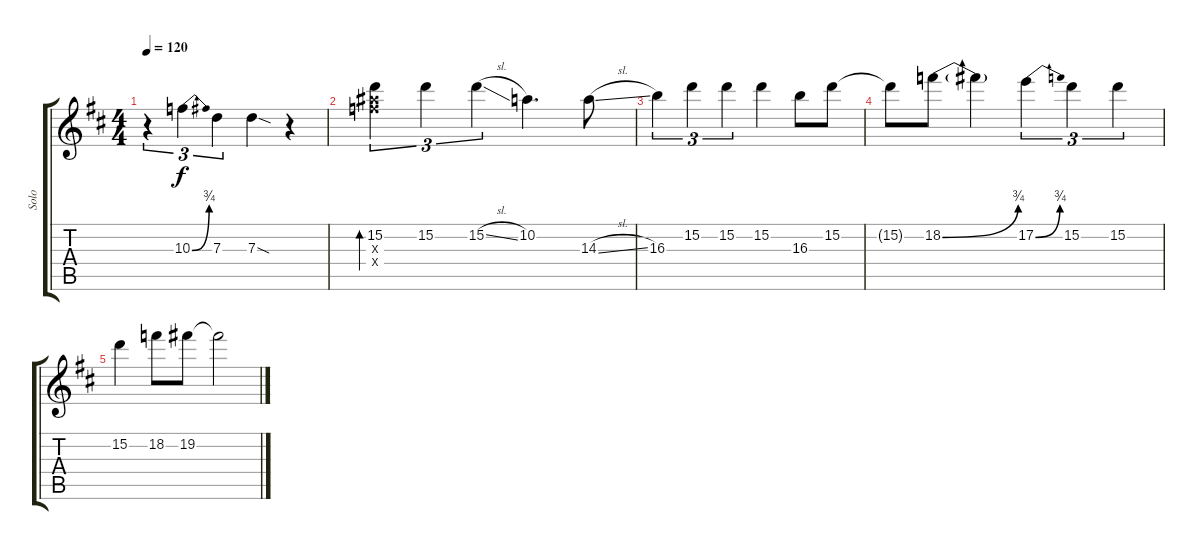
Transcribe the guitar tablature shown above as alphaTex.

\track ("Solo" "Solo") {instrument distortionguitar}
\staff {score tabs}
\tuning (E4 B3 G3 D3 A2 E2) {hide}
\ts (4 4)
\tempo 120
\clef g2
\ks d
r.4{tu (3 2) dy f} 10.3{be (bend 0 0 60 3)}.4{tu (3 2)} 7.3.4{tu (3 2)} 7.3{sod}.4 r.4 |
(15.2 15.3{x} 15.4{x}).4{tu (3 2) bd 240} 15.2.4{tu (3 2)} 15.2{sl}.4{tu (3 2)} 10.2.4{d} 14.3{sl}.8 |
16.3.4{tu (3 2)} 15.2.4{tu (3 2)} 15.2.4{tu (3 2)} 15.2.4 16.3.8 15.2.8 |
15.2{t}.8 18.2{be (bend 0 0 60 3)}.8 18.2{t}.4 17.2{be (bend 0 0 60 3)}.4{tu (3 2)} 15.2.4{tu (3 2)} 15.2.4{tu (3 2)} |
15.2.4 18.2.8 19.2.8 19.2{t}.2
